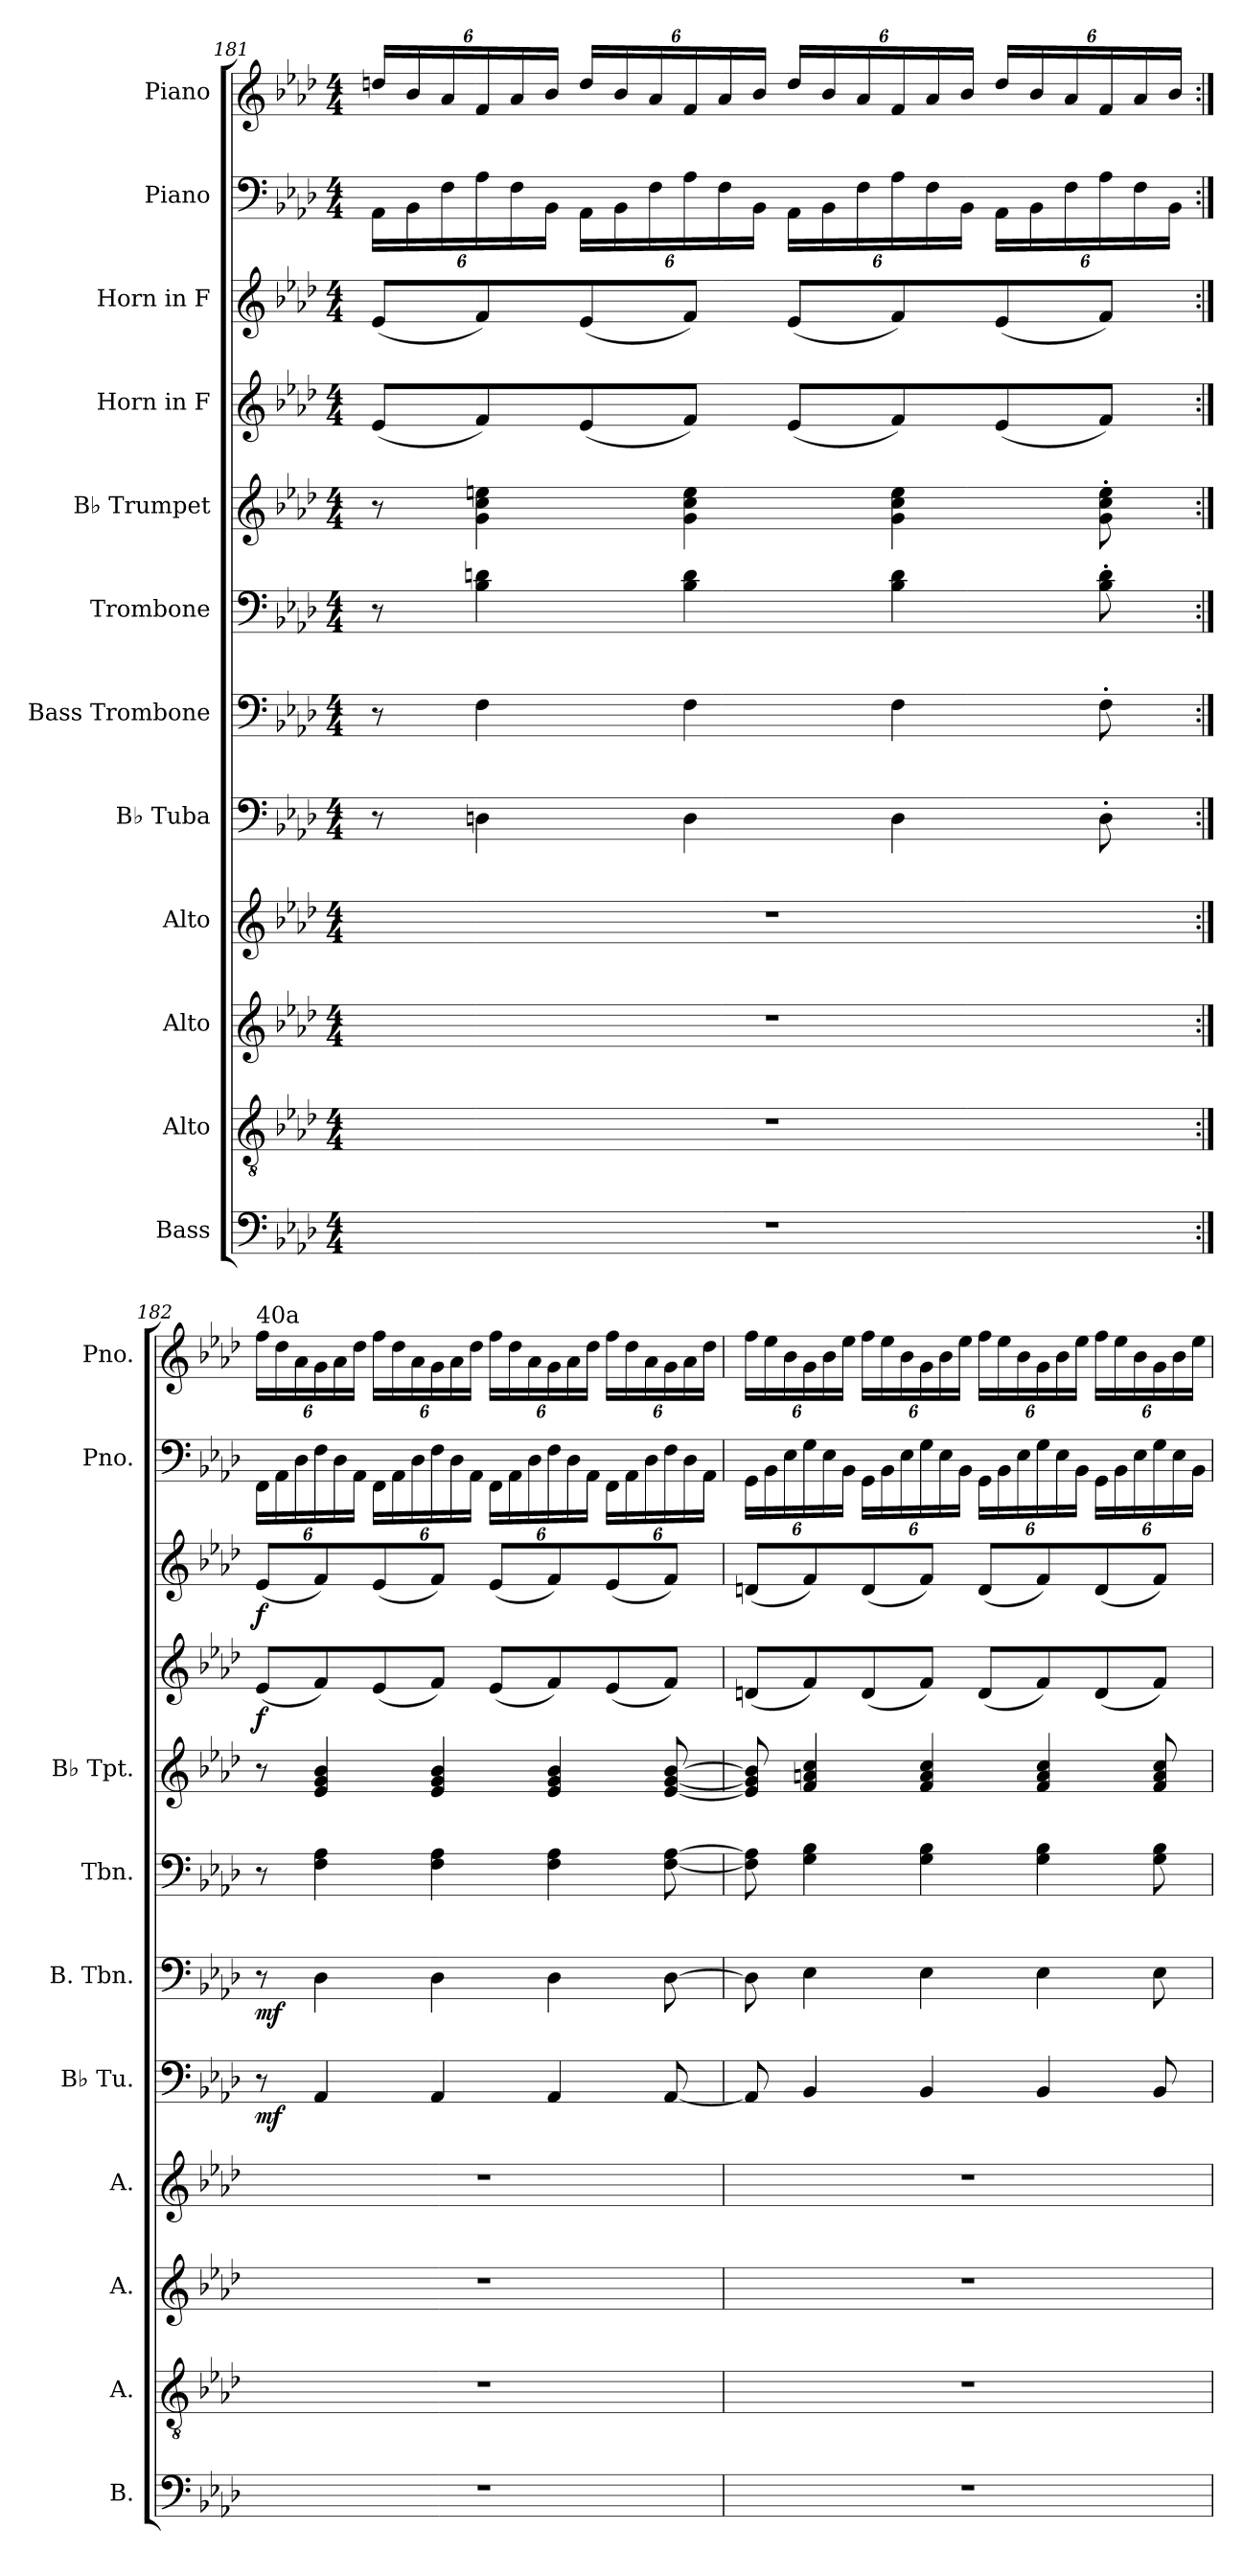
**kern	**kern	**kern	**kern	**kern	**dynam	**kern	**dynam	**kern	**kern	**kern	**dynam	**kern	**dynam	**kern	**kern
*part12	*part11	*part10	*part9	*part8	*part8	*part7	*part7	*part6	*part5	*part4	*part4	*part3	*part3	*part2	*part1
*staff12	*staff11	*staff10	*staff9	*staff8	*staff8	*staff7	*staff7	*staff6	*staff5	*staff4	*staff4	*staff3	*staff3	*staff2	*staff1
*I"Bass	*I"Alto	*I"Alto	*I"Alto	*I"B♭ Tuba	*	*I"Bass Trombone	*	*I"Trombone	*I"B♭ Trumpet	*I"Horn in F	*	*I"Horn in F	*	*I"Piano	*I"Piano
*I'B.	*I'A.	*I'A.	*I'A.	*I'B♭ Tu.	*	*I'B. Tbn.	*	*I'Tbn.	*I'B♭ Tpt.	*	*	*	*	*I'Pno.	*I'Pno.
!!LO:PB:g=z
*clefF4	*clefGv2	*clefG2	*clefG2	*clefF4	*	*clefF4	*	*clefF4	*clefG2	*clefG2	*	*clefG2	*	*clefF4	*clefG2
*	*	*	*	*	*	*	*	*	*ITrd1c2	*ITrd4c7	*	*ITrd4c7	*	*	*
*k[b-e-a-d-]	*k[b-e-a-d-]	*k[b-e-a-d-]	*k[b-e-a-d-]	*k[b-e-a-d-]	*	*k[b-e-a-d-]	*	*k[b-e-a-d-]	*k[b-e-a-d-g-c-]	*k[b-e-a-d-g-]	*	*k[b-e-a-d-g-]	*	*k[b-e-a-d-]	*k[b-e-a-d-]
*M4/4	*M4/4	*M4/4	*M4/4	*M4/4	*	*M4/4	*	*M4/4	*M4/4	*M4/4	*	*M4/4	*	*M4/4	*M4/4
*	*	*	*	*	*	*	*	*	*	*	*	*	*	*Xbrackettup	*Xbrackettup
=181	=181	=181	=181	=181	=181	=181	=181	=181	=181	=181	=181	=181	=181	=181	=181
1r	1r	1r	1r	8r	.	8r	.	8r	8r	(8A-/L	.	(8A-/L	.	24AA-\LL	24ddn/LL
.	.	.	.	.	.	.	.	.	.	.	.	.	.	24BB-\	24b-/
.	.	.	.	.	.	.	.	.	.	.	.	.	.	24F\	24a-/
.	.	.	.	4Dn\	.	4F\	.	4B-\ 4dn\	4f\ 4b-\ 4ddn\	8B-/)	.	8B-/)	.	24A-\	24f/
.	.	.	.	.	.	.	.	.	.	.	.	.	.	24F\	24a-/
.	.	.	.	.	.	.	.	.	.	.	.	.	.	24BB-\JJ	24b-/JJ
.	.	.	.	.	.	.	.	.	.	(8A-/	.	(8A-/	.	24AA-\LL	24dd/LL
.	.	.	.	.	.	.	.	.	.	.	.	.	.	24BB-\	24b-/
.	.	.	.	.	.	.	.	.	.	.	.	.	.	24F\	24a-/
.	.	.	.	4D\	.	4F\	.	4B-\ 4d\	4f\ 4b-\ 4dd\	8B-/J)	.	8B-/J)	.	24A-\	24f/
.	.	.	.	.	.	.	.	.	.	.	.	.	.	24F\	24a-/
.	.	.	.	.	.	.	.	.	.	.	.	.	.	24BB-\JJ	24b-/JJ
.	.	.	.	.	.	.	.	.	.	(8A-/L	.	(8A-/L	.	24AA-\LL	24dd/LL
.	.	.	.	.	.	.	.	.	.	.	.	.	.	24BB-\	24b-/
.	.	.	.	.	.	.	.	.	.	.	.	.	.	24F\	24a-/
.	.	.	.	4D\	.	4F\	.	4B-\ 4d\	4f\ 4b-\ 4dd\	8B-/)	.	8B-/)	.	24A-\	24f/
.	.	.	.	.	.	.	.	.	.	.	.	.	.	24F\	24a-/
.	.	.	.	.	.	.	.	.	.	.	.	.	.	24BB-\JJ	24b-/JJ
.	.	.	.	.	.	.	.	.	.	(8A-/	.	(8A-/	.	24AA-\LL	24dd/LL
.	.	.	.	.	.	.	.	.	.	.	.	.	.	24BB-\	24b-/
.	.	.	.	.	.	.	.	.	.	.	.	.	.	24F\	24a-/
.	.	.	.	8D'\	.	8F'\	.	8B-\' 8d\'	8f\' 8b-\' 8dd\'	8B-/J)	.	8B-/J)	.	24A-\	24f/
.	.	.	.	.	.	.	.	.	.	.	.	.	.	24F\	24a-/
.	.	.	.	.	.	.	.	.	.	.	.	.	.	24BB-\JJ	24b-/JJ
!!LO:PB:g=z
=182:|!	=182:|!	=182:|!	=182:|!	=182:|!	=182:|!	=182:|!	=182:|!	=182:|!	=182:|!	=182:|!	=182:|!	=182:|!	=182:|!	=182:|!	=182:|!
!	!	!	!	!	!	!	!	!	!	!	!	!	!	!	!LO:TX:a:t=40a
!	!	!	!	!	!LO:DY:b	!	!LO:DY:b	!	!	!	!LO:DY:b	!	!LO:DY:b	!	!
1r	1r	1r	1r	8r	mf	8r	mf	8r	8r	(8A-/L	f	(8A-/L	f	24FF\LL	24ff\LL
.	.	.	.	.	.	.	.	.	.	.	.	.	.	24AA-\	24dd-\
.	.	.	.	.	.	.	.	.	.	.	.	.	.	24D-\	24a-\
.	.	.	.	4AA-/	.	4D-\	.	4F\ 4A-\	4d-/ 4f/ 4a-/	8B-/)	.	8B-/)	.	24F\	24g\
.	.	.	.	.	.	.	.	.	.	.	.	.	.	24D-\	24a-\
.	.	.	.	.	.	.	.	.	.	.	.	.	.	24AA-\JJ	24dd-\JJ
.	.	.	.	.	.	.	.	.	.	(8A-/	.	(8A-/	.	24FF\LL	24ff\LL
.	.	.	.	.	.	.	.	.	.	.	.	.	.	24AA-\	24dd-\
.	.	.	.	.	.	.	.	.	.	.	.	.	.	24D-\	24a-\
.	.	.	.	4AA-/	.	4D-\	.	4F\ 4A-\	4d-/ 4f/ 4a-/	8B-/J)	.	8B-/J)	.	24F\	24g\
.	.	.	.	.	.	.	.	.	.	.	.	.	.	24D-\	24a-\
.	.	.	.	.	.	.	.	.	.	.	.	.	.	24AA-\JJ	24dd-\JJ
.	.	.	.	.	.	.	.	.	.	(8A-/L	.	(8A-/L	.	24FF\LL	24ff\LL
.	.	.	.	.	.	.	.	.	.	.	.	.	.	24AA-\	24dd-\
.	.	.	.	.	.	.	.	.	.	.	.	.	.	24D-\	24a-\
.	.	.	.	4AA-/	.	4D-\	.	4F\ 4A-\	4d-/ 4f/ 4a-/	8B-/)	.	8B-/)	.	24F\	24g\
.	.	.	.	.	.	.	.	.	.	.	.	.	.	24D-\	24a-\
.	.	.	.	.	.	.	.	.	.	.	.	.	.	24AA-\JJ	24dd-\JJ
.	.	.	.	.	.	.	.	.	.	(8A-/	.	(8A-/	.	24FF\LL	24ff\LL
.	.	.	.	.	.	.	.	.	.	.	.	.	.	24AA-\	24dd-\
.	.	.	.	.	.	.	.	.	.	.	.	.	.	24D-\	24a-\
.	.	.	.	[8AA-/	.	[8D-\	.	[8F\ [8A-\	[8d-/ [8f/ [8a-/	8B-/J)	.	8B-/J)	.	24F\	24g\
.	.	.	.	.	.	.	.	.	.	.	.	.	.	24D-\	24a-\
.	.	.	.	.	.	.	.	.	.	.	.	.	.	24AA-\JJ	24dd-\JJ
!!LO:PB:g=z
=183	=183	=183	=183	=183	=183	=183	=183	=183	=183	=183	=183	=183	=183	=183	=183
1r	1r	1r	1r	8AA-/]	.	8D-\]	.	8F\] 8A-\]	8d-/] 8f/] 8a-/]	(8Gn/L	.	(8Gn/L	.	24GG\LL	24ff\LL
.	.	.	.	.	.	.	.	.	.	.	.	.	.	24BB-\	24ee-\
.	.	.	.	.	.	.	.	.	.	.	.	.	.	24E-\	24b-\
.	.	.	.	4BB-/	.	4E-\	.	4G\ 4B-\	4e-/ 4gn/ 4b-/	8B-/)	.	8B-/)	.	24G\	24g\
.	.	.	.	.	.	.	.	.	.	.	.	.	.	24E-\	24b-\
.	.	.	.	.	.	.	.	.	.	.	.	.	.	24BB-\JJ	24ee-\JJ
.	.	.	.	.	.	.	.	.	.	(8G/	.	(8G/	.	24GG\LL	24ff\LL
.	.	.	.	.	.	.	.	.	.	.	.	.	.	24BB-\	24ee-\
.	.	.	.	.	.	.	.	.	.	.	.	.	.	24E-\	24b-\
.	.	.	.	4BB-/	.	4E-\	.	4G\ 4B-\	4e-/ 4g/ 4b-/	8B-/J)	.	8B-/J)	.	24G\	24g\
.	.	.	.	.	.	.	.	.	.	.	.	.	.	24E-\	24b-\
.	.	.	.	.	.	.	.	.	.	.	.	.	.	24BB-\JJ	24ee-\JJ
.	.	.	.	.	.	.	.	.	.	(8G/L	.	(8G/L	.	24GG\LL	24ff\LL
.	.	.	.	.	.	.	.	.	.	.	.	.	.	24BB-\	24ee-\
.	.	.	.	.	.	.	.	.	.	.	.	.	.	24E-\	24b-\
.	.	.	.	4BB-/	.	4E-\	.	4G\ 4B-\	4e-/ 4g/ 4b-/	8B-/)	.	8B-/)	.	24G\	24g\
.	.	.	.	.	.	.	.	.	.	.	.	.	.	24E-\	24b-\
.	.	.	.	.	.	.	.	.	.	.	.	.	.	24BB-\JJ	24ee-\JJ
.	.	.	.	.	.	.	.	.	.	(8G/	.	(8G/	.	24GG\LL	24ff\LL
.	.	.	.	.	.	.	.	.	.	.	.	.	.	24BB-\	24ee-\
.	.	.	.	.	.	.	.	.	.	.	.	.	.	24E-\	24b-\
.	.	.	.	8BB-/	.	8E-\	.	8G\ 8B-\	8e-/ 8g/ 8b-/	8B-/J)	.	8B-/J)	.	24G\	24g\
.	.	.	.	.	.	.	.	.	.	.	.	.	.	24E-\	24b-\
.	.	.	.	.	.	.	.	.	.	.	.	.	.	24BB-\JJ	24ee-\JJ
=	=	=	=	=	=	=	=	=	=	=	=	=	=	=	=
*-	*-	*-	*-	*-	*-	*-	*-	*-	*-	*-	*-	*-	*-	*-	*-
